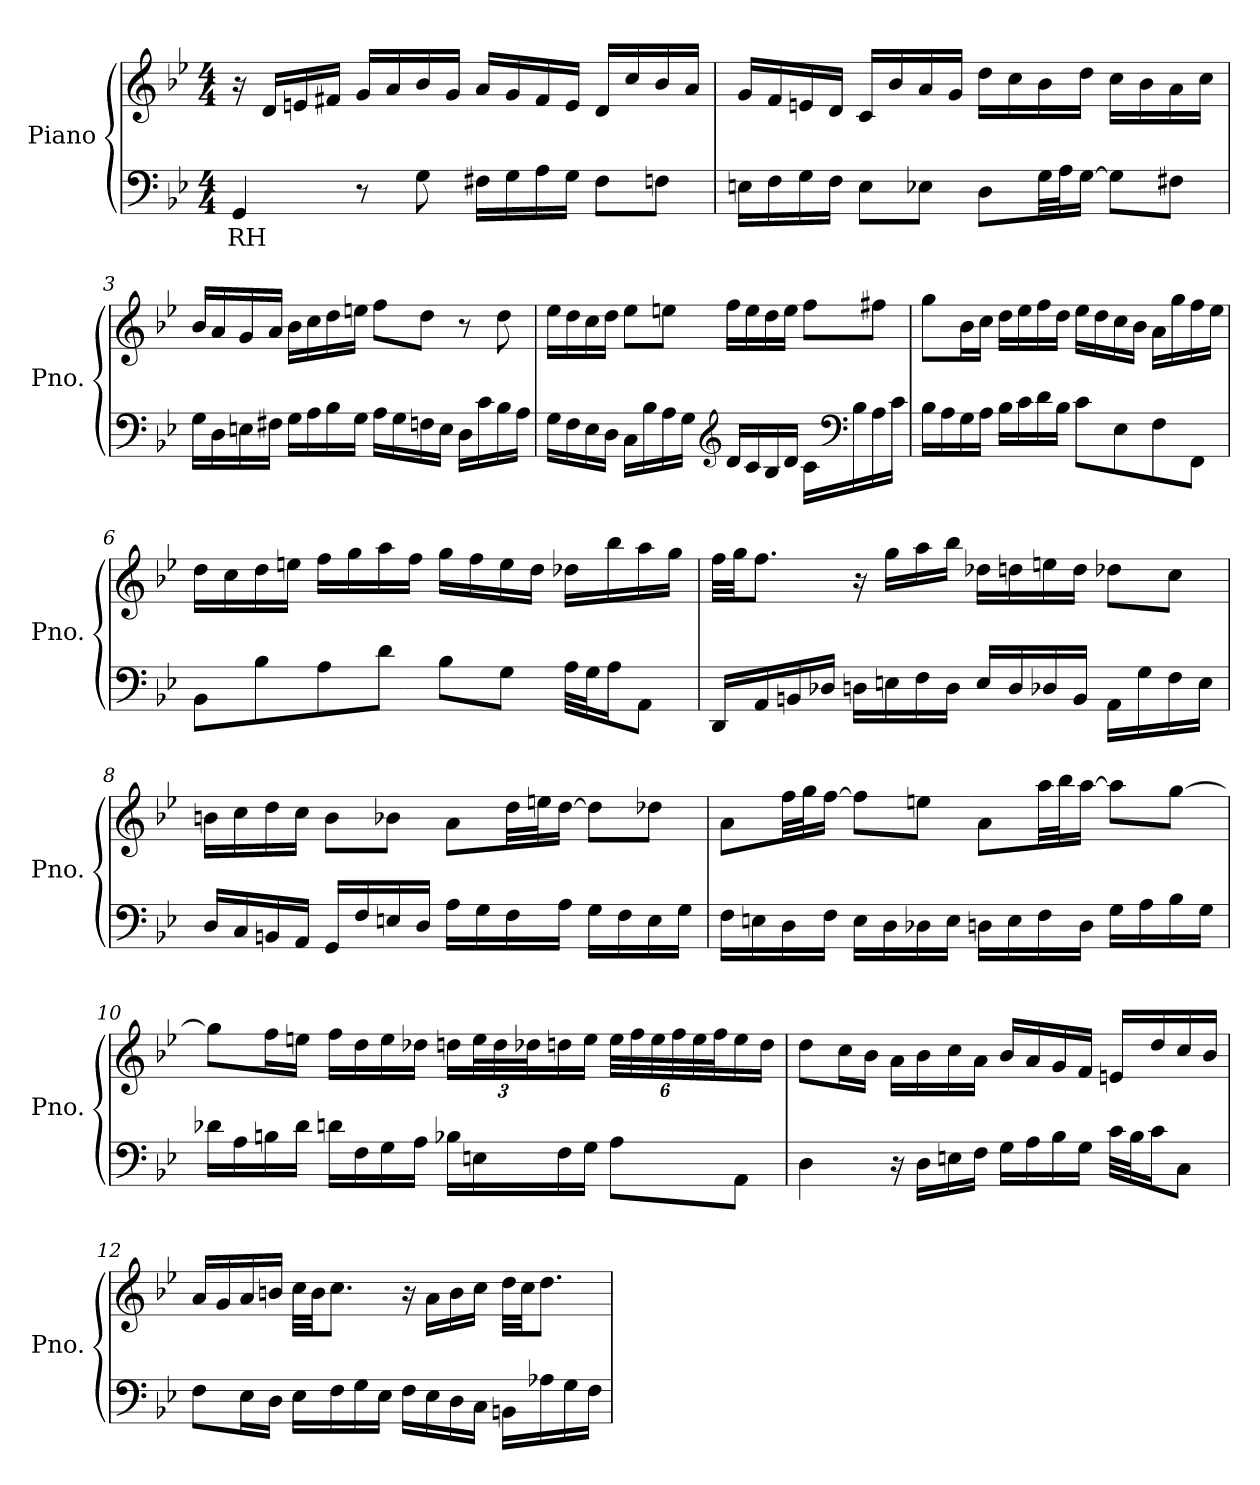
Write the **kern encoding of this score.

**kern	**text	**kern
*part2	*part2	*part1
*staff2	*staff2	*staff1
*I"Piano	*	*I"Piano
*I'Pno.	*	*I'Pno.
*clefF4	*	*clefG2
*k[b-e-]	*	*k[b-e-]
*M4/4	*	*M4/4
*MM84	*	*MM84
=1	=1	=1
!	!LO:LY:b	!
4GG/	RH	16r
.	.	16d/LL
.	.	16en/
.	.	16f#X/JJ
8r	.	16g/LL
.	.	16a/
8G\	.	16b-/
.	.	16g/JJ
16F#X\LL	.	16a/LL
16G\	.	16g/
16A\	.	16f#/
16G\JJ	.	16e/JJ
8F#\L	.	16d/LL
.	.	16cc/
8Fn\J	.	16b-/
.	.	16a/JJ
=2	=2	=2
16En\LL	.	16g/LL
16F\	.	16f/
16G\	.	16en/
16F\JJ	.	16d/JJ
8E\L	.	16c/LL
.	.	16b-/
8E-X\J	.	16a/
.	.	16g/JJ
8D\L	.	16dd\LL
.	.	16cc\
32G\LL	.	16b-\
32A\J	.	.
[16G\JJ	.	16dd\JJ
8G\L]	.	16cc\LL
.	.	16b-\
8F#X\J	.	16a\
.	.	16cc\JJ
!!LO:LB:g=z
=3	=3	=3
16G\LL	.	16b-/LL
16D\	.	16a/
16En\	.	16g/
16F#X\JJ	.	16a/JJ
16G\LL	.	16b-\LL
16A\	.	16cc\
16B-\	.	16dd\
16G\JJ	.	16een\JJ
16A\LL	.	8ff\L
16G\	.	.
16Fn\	.	8dd\J
16E\JJ	.	.
16D\LL	.	8r
16c\	.	.
16B-\	.	8dd\
16A\JJ	.	.
=4	=4	=4
16G\LL	.	16ee-\LL
16F\	.	16dd\
16E-\	.	16cc\
16D\JJ	.	16dd\JJ
16C\LL	.	8ee-\L
16B-\	.	.
16A\	.	8een\J
16G\JJ	.	.
*clefG2	*	*
16d/LL	.	16ff\LL
16c/	.	16ee\
16B-/	.	16dd\
16d/JJ	.	16ee\JJ
16c\LL	.	8ff\L
*clefF4	*	*
16B-\	.	.
16A\	.	8ff#X\J
16c\JJ	.	.
!!LO:LB:g=z
=5	=5	=5
16B-\LL	.	8gg\L
16A\	.	.
16G\	.	16b-\L
16A\JJ	.	16cc\JJ
16B-\LL	.	16dd\LL
16c\	.	16ee-\
16d\	.	16ff\
16B-\JJ	.	16dd\JJ
8c\L	.	16ee-\LL
.	.	16dd\
8E-\	.	16cc\
.	.	16b-\JJ
8F\	.	16a\LL
.	.	16gg\
8FF\J	.	16ff\
.	.	16ee-\JJ
=6	=6	=6
8BB-\L	.	16dd\LL
.	.	16cc\
8B-\	.	16dd\
.	.	16een\JJ
8A\	.	16ff\LL
.	.	16gg\
8d\J	.	16aa\
.	.	16ff\JJ
8B-\L	.	16gg\LL
.	.	16ff\
8G\J	.	16ee\
.	.	16dd\JJ
32A\LLL	.	16dd-X\LL
32G\J	.	.
16A\J	.	16bb-\
8AA\J	.	16aa\
.	.	16gg\JJ
!!LO:LB:g=z
=7	=7	=7
16DD/LL	.	32ff\LLL
.	.	32gg\JJ
16AA/	.	8.ff\J
16BBn/	.	.
16D-X/JJ	.	.
16Dn\LL	.	16r
16En\	.	16gg\LL
16F\	.	16aa\
16D\JJ	.	16bb-\JJ
16E/LL	.	16dd-X\LL
16D/	.	16ddn\
16D-X/	.	16een\
16BB/JJ	.	16dd\JJ
16AA\LL	.	8dd-X\L
16G\	.	.
16F\	.	8cc\J
16E\JJ	.	.
=8	=8	=8
16D/LL	.	16bn\LL
16C/	.	16cc\
16BBn/	.	16dd\
16AA/JJ	.	16cc\JJ
16GG/LL	.	8b\L
16F/	.	.
16En/	.	8b-X\J
16D/JJ	.	.
16A\LL	.	8a\L
16G\	.	.
16F\	.	32dd\LL
.	.	32een\J
16A\JJ	.	[16dd\JJ
16G\LL	.	8dd\L]
16F\	.	.
16E\	.	8dd-X\J
16G\JJ	.	.
!!LO:LB:g=z
=9	=9	=9
16F\LL	.	8a\L
16En\	.	.
16D\	.	32ff\LL
.	.	32gg\J
16F\JJ	.	[16ff\JJ
16E\LL	.	8ff\L]
16D\	.	.
16D-X\	.	8een\J
16E\JJ	.	.
16Dn\LL	.	8a\L
16E\	.	.
16F\	.	32aa\LL
.	.	32bb-\J
16D\JJ	.	[16aa\JJ
16G\LL	.	8aa\L]
16A\	.	.
16B-\	.	[8gg\J
16G\JJ	.	.
!!LO:LB:g=z
=10	=10	=10
16d-X\LL	.	8gg\L]
16A\	.	.
16Bn\	.	16ff\L
16d-\JJ	.	16een\JJ
16dn\LL	.	16ff\LL
16F\	.	16dd\
16G\	.	16ee\
16A\JJ	.	16dd-X\JJ
16B-X\LL	.	16ddn\LL
*	*	*Xbrackettup
16En\	.	48ee\L
.	.	48dd\
.	.	48dd-X\J
16F\	.	16ddn\
16G\JJ	.	16ee\JJ
8A\L	.	48ee\LLL
.	.	48ff\
.	.	48ee\
.	.	48ff\
.	.	48ee\
.	.	48ff\J
8AA\J	.	16ee\
.	.	16dd\JJ
=11	=11	=11
4D\	.	8dd\L
.	.	16cc\L
.	.	16b-\JJ
16r	.	16a\LL
16D\LL	.	16b-\
16En\	.	16cc\
16F\JJ	.	16a\JJ
16G\LL	.	16b-/LL
16A\	.	16a/
16B-\	.	16g/
16G\JJ	.	16f/JJ
32c\LLL	.	16en/LL
32B-\J	.	.
16c\J	.	16dd/
8C\J	.	16cc/
.	.	16b-/JJ
!!LO:PB:g=z
=12	=12	=12
8F\L	.	16a/LL
.	.	16g/
16E-\L	.	16a/
16D\JJ	.	16bn/JJ
16E-\LL	.	32cc\LLL
.	.	32b\JJ
16F\	.	8.cc\J
16G\	.	.
16E-\JJ	.	.
16F\LL	.	16r
16E-\	.	16a\LL
16D\	.	16b\
16C\JJ	.	16cc\JJ
16BBn\LL	.	32dd\LLL
.	.	32cc\JJ
16A-X\	.	8.dd\J
16G\	.	.
16F\JJ	.	.
=	=	=
*-	*-	*-
